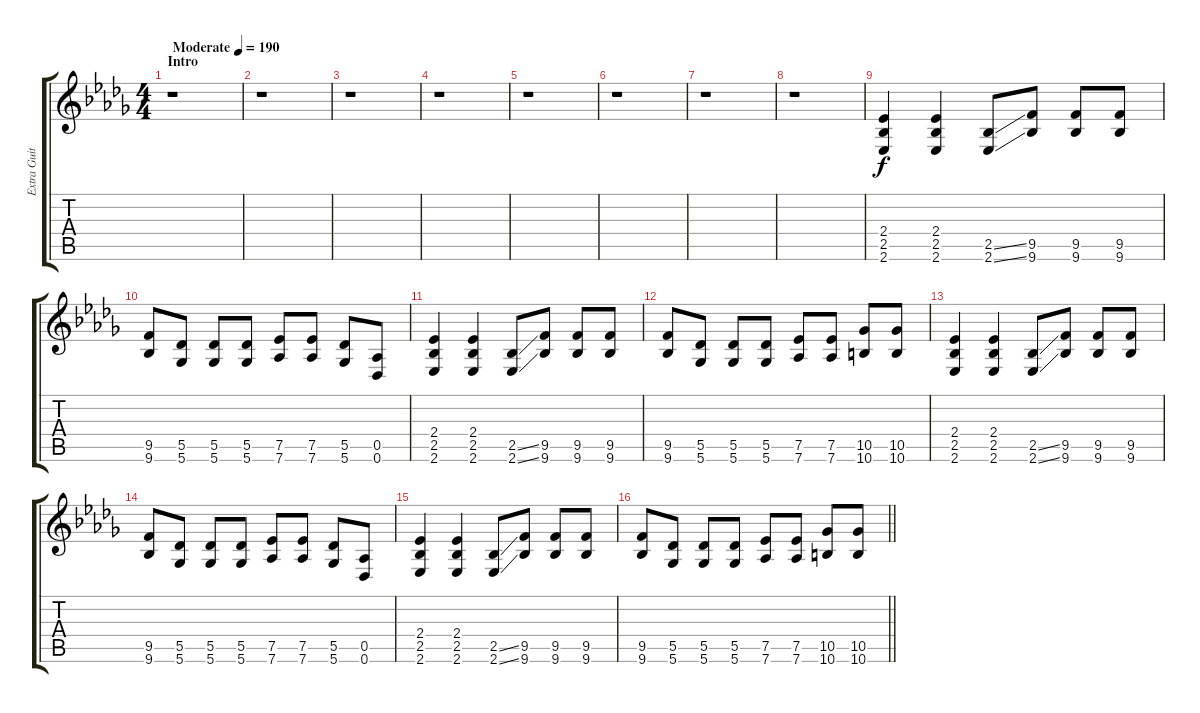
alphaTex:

\track ("Extra Guitar" "Extra Guit") {instrument overdrivenguitar}
\staff {score tabs}
\tuning (Eb4 Bb3 Gb3 Db3 Ab2 Db2) {hide}
\ts (4 4)
\section ("" "Intro")
\tempo (190 "Moderate")
\clef g2
\ks db
r.1{dy f instrument overdrivenguitar} |
r.1 |
r.1 |
r.1 |
r.1 |
r.1 |
r.1 |
r.1 |
(2.4 2.5 2.6).4{balance 16} (2.4 2.5 2.6).4 (2.5{ss} 2.6{ss}).8 (9.5 9.6).8 (9.5 9.6).8 (9.5 9.6).8 |
(9.5 9.6).8 (5.5 5.6).8 (5.5 5.6).8 (5.5 5.6).8 (7.5 7.6).8 (7.5 7.6).8 (5.5 5.6).8 (0.5 0.6).8 |
(2.4 2.5 2.6).4 (2.4 2.5 2.6).4 (2.5{ss} 2.6{ss}).8 (9.5 9.6).8 (9.5 9.6).8 (9.5 9.6).8 |
(9.5 9.6).8 (5.5 5.6).8 (5.5 5.6).8 (5.5 5.6).8 (7.5 7.6).8 (7.5 7.6).8 (10.5 10.6).8 (10.5 10.6).8 |
(2.4 2.5 2.6).4 (2.4 2.5 2.6).4 (2.5{ss} 2.6{ss}).8 (9.5 9.6).8 (9.5 9.6).8 (9.5 9.6).8 |
(9.5 9.6).8 (5.5 5.6).8 (5.5 5.6).8 (5.5 5.6).8 (7.5 7.6).8 (7.5 7.6).8 (5.5 5.6).8 (0.5 0.6).8 |
(2.4 2.5 2.6).4 (2.4 2.5 2.6).4 (2.5{ss} 2.6{ss}).8 (9.5 9.6).8 (9.5 9.6).8 (9.5 9.6).8 |
\barLineRight lightlight
(9.5 9.6).8 (5.5 5.6).8 (5.5 5.6).8 (5.5 5.6).8 (7.5 7.6).8 (7.5 7.6).8 (10.5 10.6).8 (10.5 10.6).8
